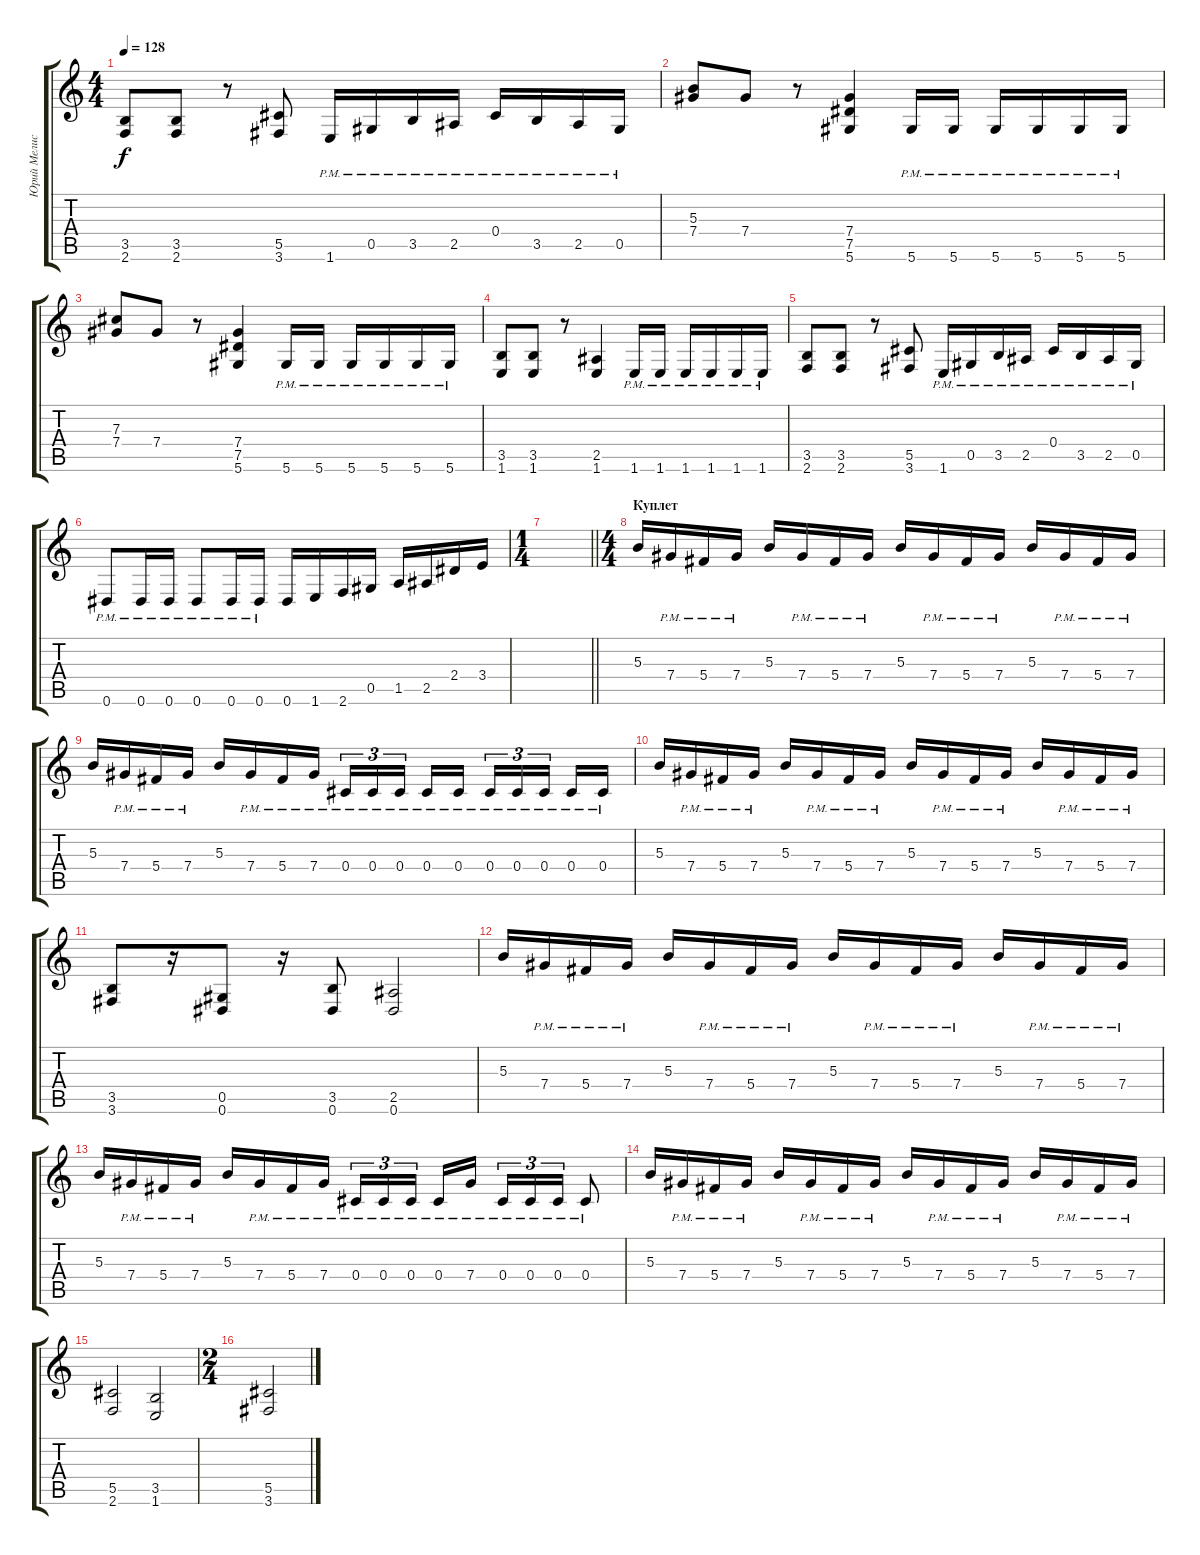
\track ("Юрий Мелисов" "Юрий Мелис") {instrument distortionguitar}
\staff {score tabs}
\tuning (Eb4 Bb3 Gb3 Db3 Ab2 Eb2) {hide}
\ts (4 4)
\tempo 128
\clef g2
\ks c
(3.5 2.6).8{dy f} (3.5 2.6).8 r.8 (5.5 3.6).8 1.6{pm}.16 0.5{pm}.16 3.5{pm}.16 2.5{pm}.16 0.4{pm}.16 3.5{pm}.16 2.5{pm}.16 0.5{pm}.16 |
(5.3 7.4).8 7.4.8 r.8 (7.4 7.5 5.6).4 5.6{pm}.16 5.6{pm}.16 5.6{pm}.16 5.6{pm}.16 5.6{pm}.16 5.6{pm}.16 |
(7.3 7.4).8 7.4.8 r.8 (7.4 7.5 5.6).4 5.6{pm}.16 5.6{pm}.16 5.6{pm}.16 5.6{pm}.16 5.6{pm}.16 5.6{pm}.16 |
(3.5 1.6).8 (3.5 1.6).8 r.8 (2.5 1.6).4 1.6{pm}.16 1.6{pm}.16 1.6{pm}.16 1.6{pm}.16 1.6{pm}.16 1.6{pm}.16 |
(3.5 2.6).8 (3.5 2.6).8 r.8 (5.5 3.6).8 1.6{pm}.16 0.5{pm}.16 3.5{pm}.16 2.5{pm}.16 0.4{pm}.16 3.5{pm}.16 2.5{pm}.16 0.5{pm}.16 |
0.6{pm}.8 0.6{pm}.16 0.6{pm}.16 0.6{pm}.8 0.6{pm}.16 0.6{pm}.16 0.6.16 1.6.16 2.6.16 0.5.16 1.5.16 2.5.16 2.4.16 3.4.16 |
\ts (1 4)
\barLineRight lightlight
|
\ts (4 4)
\section ("" "Куплет")
5.3.16 7.4{pm}.16 5.4{pm}.16 7.4{pm}.16 5.3.16 7.4{pm}.16 5.4{pm}.16 7.4{pm}.16 5.3.16 7.4{pm}.16 5.4{pm}.16 7.4{pm}.16 5.3.16 7.4{pm}.16 5.4{pm}.16 7.4{pm}.16 |
5.3.16 7.4{pm}.16 5.4{pm}.16 7.4{pm}.16 5.3.16 7.4{pm}.16 5.4{pm}.16 7.4{pm}.16 0.4{pm}.16{tu (3 2)} 0.4{pm}.16{tu (3 2)} 0.4{pm}.16{tu (3 2) beam splitsecondary} 0.4{pm}.16 0.4{pm}.16 0.4{pm}.16{tu (3 2)} 0.4{pm}.16{tu (3 2)} 0.4{pm}.16{tu (3 2) beam splitsecondary} 0.4{pm}.16 0.4{pm}.16 |
5.3.16 7.4{pm}.16 5.4{pm}.16 7.4{pm}.16 5.3.16 7.4{pm}.16 5.4{pm}.16 7.4{pm}.16 5.3.16 7.4{pm}.16 5.4{pm}.16 7.4{pm}.16 5.3.16 7.4{pm}.16 5.4{pm}.16 7.4{pm}.16 |
(3.5 3.6).8 r.16 (0.5 0.6).8 r.16 (3.5 0.6).8 (2.5 0.6).2 |
5.3.16 7.4{pm}.16 5.4{pm}.16 7.4{pm}.16 5.3.16 7.4{pm}.16 5.4{pm}.16 7.4{pm}.16 5.3.16 7.4{pm}.16 5.4{pm}.16 7.4{pm}.16 5.3.16 7.4{pm}.16 5.4{pm}.16 7.4{pm}.16 |
5.3.16 7.4{pm}.16 5.4{pm}.16 7.4{pm}.16 5.3.16 7.4{pm}.16 5.4{pm}.16 7.4{pm}.16 0.4{pm}.16{tu (3 2)} 0.4{pm}.16{tu (3 2)} 0.4{pm}.16{tu (3 2) beam splitsecondary} 0.4{pm}.16 7.4{pm}.16 0.4{pm}.16{tu (3 2)} 0.4{pm}.16{tu (3 2)} 0.4{pm}.16{tu (3 2)} 0.4{pm}.8 |
5.3.16 7.4{pm}.16 5.4{pm}.16 7.4{pm}.16 5.3.16 7.4{pm}.16 5.4{pm}.16 7.4{pm}.16 5.3.16 7.4{pm}.16 5.4{pm}.16 7.4{pm}.16 5.3.16 7.4{pm}.16 5.4{pm}.16 7.4{pm}.16 |
(5.5 2.6).2 (3.5 1.6).2 |
\ts (2 4)
(5.5 3.6).2
